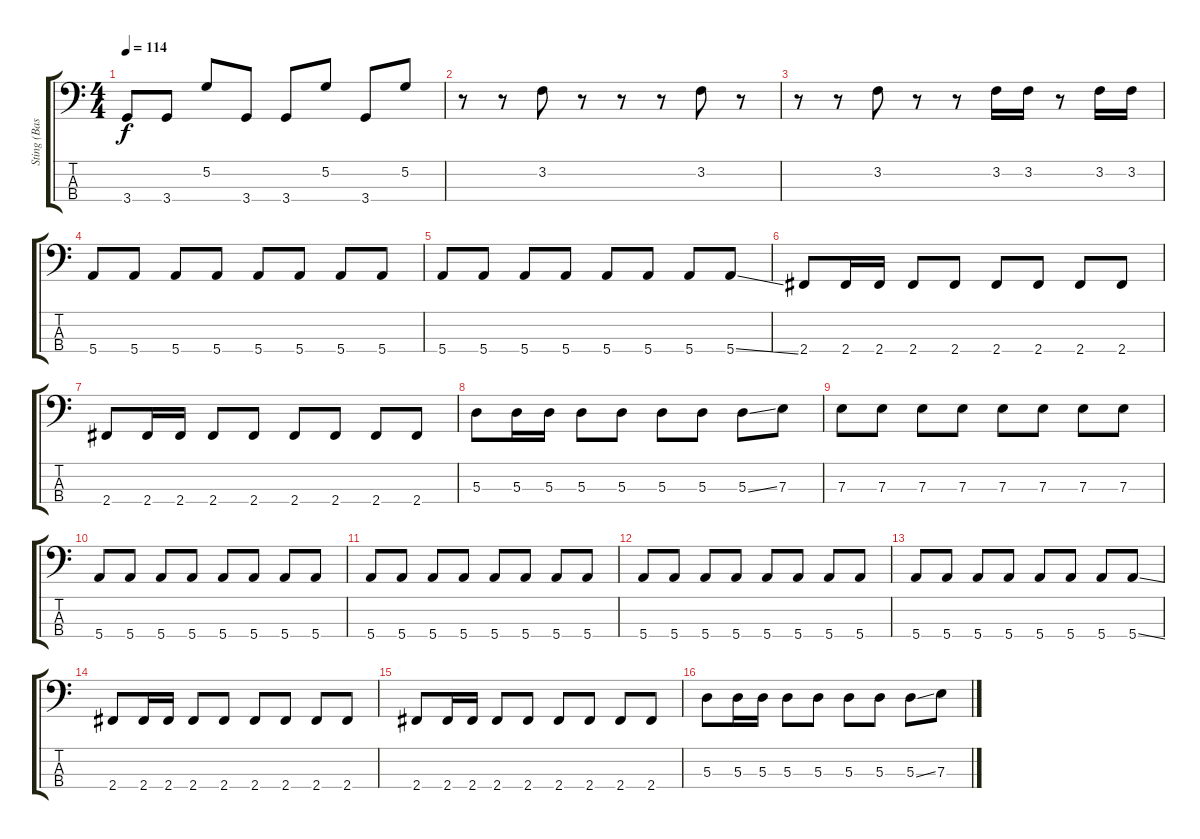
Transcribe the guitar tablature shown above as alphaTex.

\track ("Sting (Bass)" "Sting (Bas") {instrument electricbassfinger}
\staff {score tabs}
\tuning (G2 D2 A1 E1) {hide}
\ts (4 4)
\tempo 114
\clef f4
\ks c
3.4.8{dy f} 3.4.8 5.2.8 3.4.8 3.4.8 5.2.8 3.4.8 5.2.8 |
r.8 r.8 3.2.8 r.8 r.8 r.8 3.2.8 r.8 |
r.8 r.8 3.2.8 r.8 r.8 3.2.16 3.2.16 r.8 3.2.16 3.2.16 |
5.4.8 5.4.8 5.4.8 5.4.8 5.4.8 5.4.8 5.4.8 5.4.8 |
5.4.8 5.4.8 5.4.8 5.4.8 5.4.8 5.4.8 5.4.8 5.4{ss}.8 |
2.4.8 2.4.16 2.4.16 2.4.8 2.4.8 2.4.8 2.4.8 2.4.8 2.4.8 |
2.4.8 2.4.16 2.4.16 2.4.8 2.4.8 2.4.8 2.4.8 2.4.8 2.4.8 |
5.3.8 5.3.16 5.3.16 5.3.8 5.3.8 5.3.8 5.3.8 5.3{ss}.8 7.3.8 |
7.3.8 7.3.8 7.3.8 7.3.8 7.3.8 7.3.8 7.3.8 7.3.8 |
5.4.8 5.4.8 5.4.8 5.4.8 5.4.8 5.4.8 5.4.8 5.4.8 |
5.4.8 5.4.8 5.4.8 5.4.8 5.4.8 5.4.8 5.4.8 5.4.8 |
5.4.8 5.4.8 5.4.8 5.4.8 5.4.8 5.4.8 5.4.8 5.4.8 |
5.4.8 5.4.8 5.4.8 5.4.8 5.4.8 5.4.8 5.4.8 5.4{ss}.8 |
2.4.8 2.4.16 2.4.16 2.4.8 2.4.8 2.4.8 2.4.8 2.4.8 2.4.8 |
2.4.8 2.4.16 2.4.16 2.4.8 2.4.8 2.4.8 2.4.8 2.4.8 2.4.8 |
5.3.8 5.3.16 5.3.16 5.3.8 5.3.8 5.3.8 5.3.8 5.3{ss}.8 7.3.8
